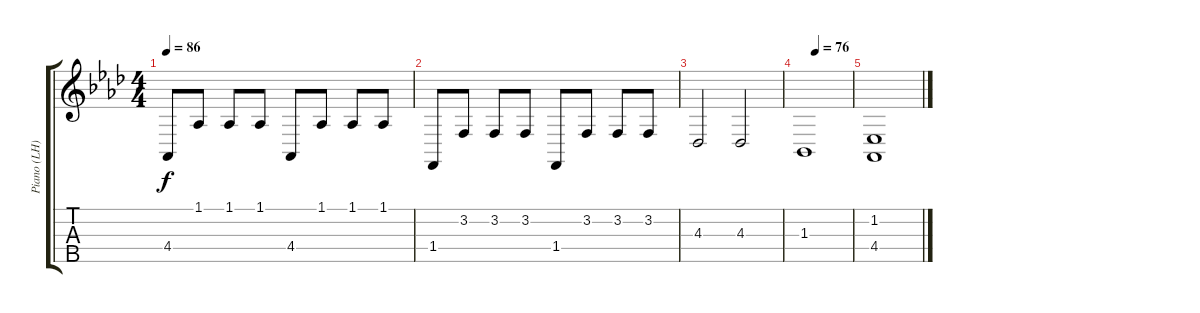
\track ("Piano (LH)" "Piano (LH)") {instrument brightacousticpiano}
\staff {score tabs}
\tuning (G3 D3 A2 E2 B1) {hide}
\ts (4 4)
\tempo 86
\clef g2
\ks ab
4.4.8{dy f} 1.1.8 1.1.8 1.1.8 4.4.8 1.1.8 1.1.8 1.1.8 |
1.4.8 3.2.8 3.2.8 3.2.8 1.4.8 3.2.8 3.2.8 3.2.8 |
4.3.2 4.3.2 |
\tempo (76 0.25)
1.3.1 |
(1.2 4.4).1
